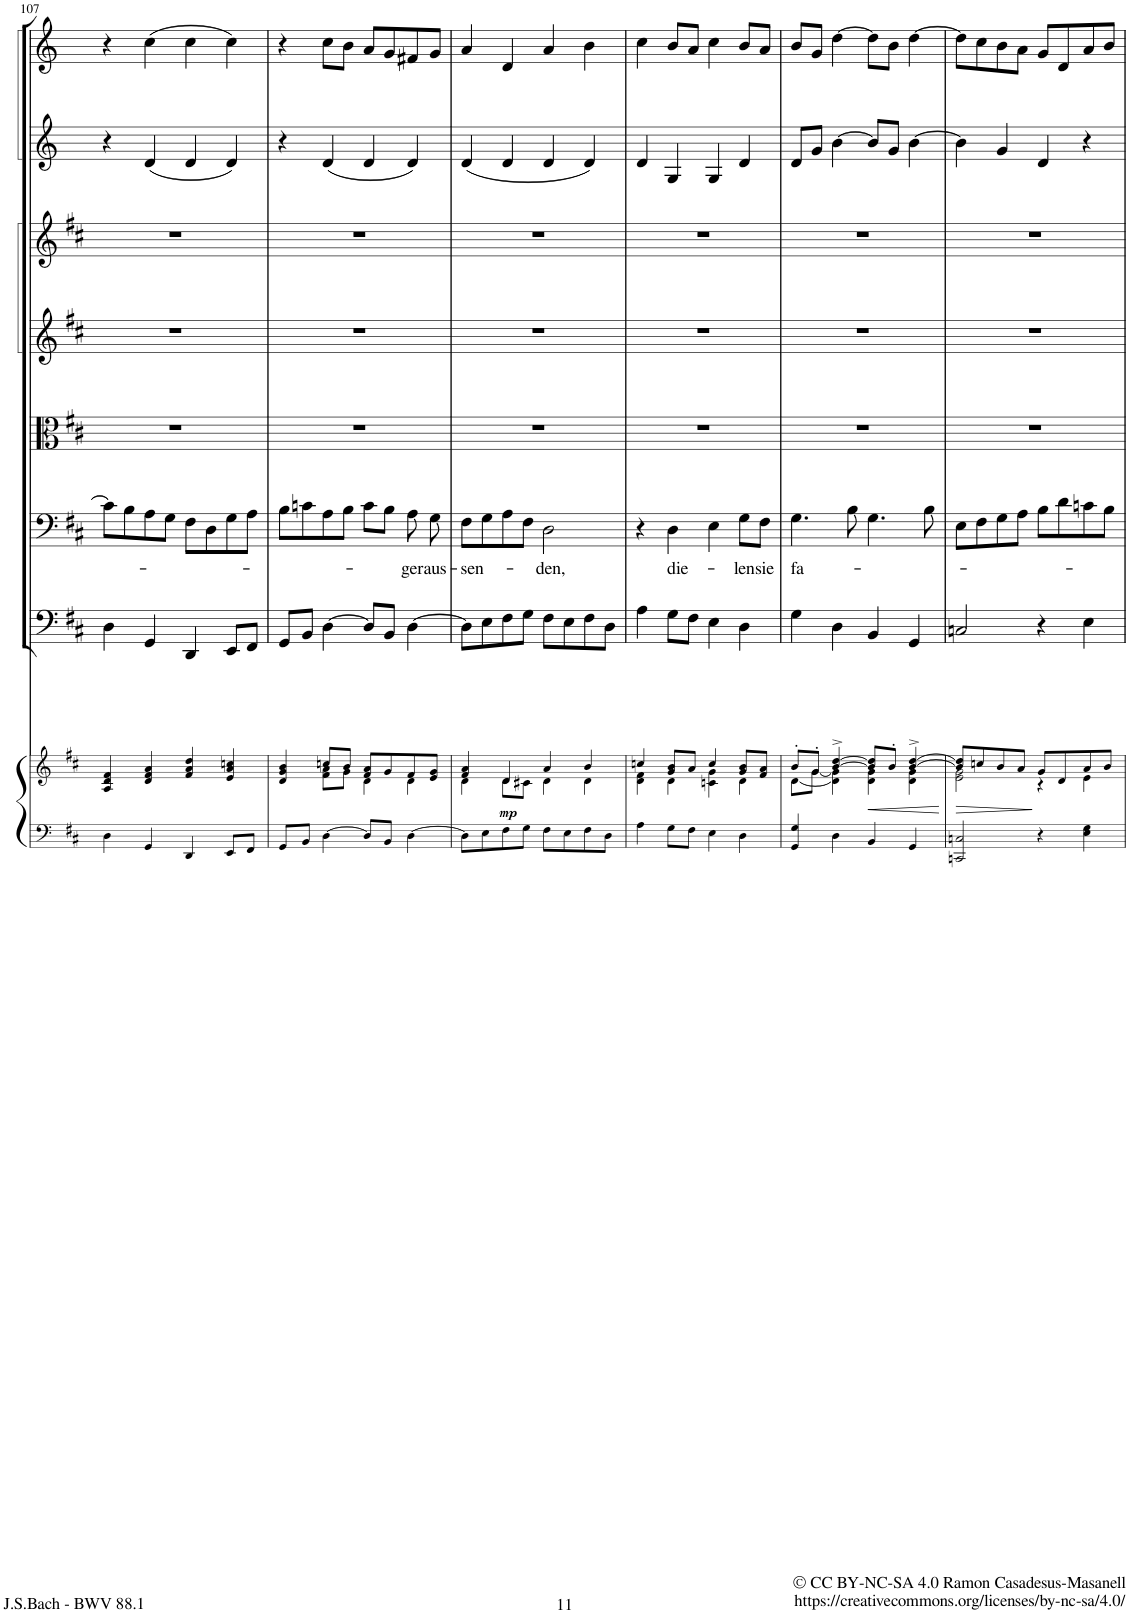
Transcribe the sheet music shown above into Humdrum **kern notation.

**kern	**kern	**dynam	**kern	**kern	**text	**kern	**kern
*part5	*part5	*part5	*part4	*part3	*part3	*part2	*part1
*staff6	*staff5	*staff5/6	*staff4	*staff3	*staff3	*staff2	*staff1
*I"Piano reduction	*	*	*I"Continuo	*I"Basso	*	*I"Corno II	*I"Corno I
*I'Pno	*	*	*	*	*	*	*
!!LO:PB:g=z
*clefF4	*clefG2	*	*clefF4	*clefF4	*	*clefG2	*clefG2
*	*	*	*	*	*	*ITrd3c5	*ITrd3c5
*k[f#c#]	*k[f#c#]	*	*k[f#c#]	*k[f#c#]	*	*k[]	*k[]
*M2/2	*M2/2	*	*M2/2	*M2/2	*	*M2/2	*M2/2
*met(c|)	*met(c|)	*	*met(c|)	*met(c|)	*	*met(c|)	*met(c|)
=107	=107	=107	=107	=107	=107	=107	=107
4D\	4A/ 4d/ 4f#/	.	4D\	8c\L]	.	4r	4r
.	.	.	.	8B\	.	.	.
4GG/	4d/ 4f#/ 4a/	.	4GG/	8A\	.	(4d/	(4cc\
.	.	.	.	8G\J	.	.	.
4DD/	4f#/ 4a/ 4dd/	.	4DD/	8F#\L	.	4d/	4cc\
.	.	.	.	8D\	.	.	.
8EE/L	4e/ 4a/ 4ccn/	.	8EE/L	8G\	.	4d/)	4cc\)
8FF#/J	.	.	8FF#/J	8A\J	.	.	.
=108	=108	=108	=108	=108	=108	=108	=108
*	*^	*	*	*	*	*	*
8GG/L	4d/ 4g/ 4b/	4ryy	.	8GG/L	8B\L	.	4r	4r
8BB/J	.	.	.	8BB/J	8cn\	.	.	.
[4D\	8ccn/L	8f#\ 8a\L	.	[4D\	8A\	.	(4d/	8cc\L
.	8b/J	8g\J	.	.	8B\J	.	.	8b\J
8D/L]	8f#/ 8a/L	4d\	.	8D/L]	8c\L	.	4d/	8a/L
8BB/J	8g/	.	.	8BB/J	8B\J	.	.	8g/
!	!	!	!	!	!	!LO:LY:b	!	!
[4D\	8f#/	4d\	.	[4D\	8A\	ger	4d/)	8f#X/
!	!	!	!	!	!	!LO:LY:b	!	!
.	8e/ 8g/J	.	.	.	8G\	aus-	.	8g/J
=109	=109	=109	=109	=109	=109	=109	=109	=109
!	!	!	!	!	!	!LO:LY:b	!	!
8D\L]	4f#/ 4a/	4d\	.	8D\L]	8F#\L	-sen-	(4d/	4a/
8E\	.	.	.	8E\	8G\	.	.	.
!	!	!	!LO:DY:b	!	!	!	!	!
8F#\	4d/	8d\L	mp	8F#\	8A\	.	4d/	4d/
8G\J	.	8c#X\J	.	8G\J	8F#\J	.	.	.
!	!	!	!	!	!	!LO:LY:b	!	!
8F#\L	4a/	4d\	.	8F#\L	2D\	-den,	4d/	4a/
8E\	.	.	.	8E\	.	.	.	.
8F#\	4b/	4d\	.	8F#\	.	.	4d/)	4b\
8D\J	.	.	.	8D\J	.	.	.	.
=110	=110	=110	=110	=110	=110	=110	=110	=110
4A\	4ccn/	4d\ 4f#\	.	4A\	4r	.	4d/	4cc\
!	!	!	!	!	!	!LO:LY:b	!	!
8G\L	8g/ 8b/L	4d\	.	8G\L	4D\	die-	4G/	8b/L
8F#\J	8a/J	.	.	8F#\J	.	.	.	8a/J
4E\	4cc/	4cn\ 4g\	.	4E\	4E\	.	4G/	4cc\
!	!	!	!	!	!	!LO:LY:b	!	!
4D\	8g/ 8b/L	4d\	.	4D\	8G\L	-len	4d/	8b/L
!	!	!	!	!	!	!LO:LY:b	!	!
.	8f#/ 8a/J	.	.	.	8F#\J	sie	.	8a/J
=111	=111	=111	=111	=111	=111	=111	=111	=111
!	!	!	!	!	!	!LO:LY:b	!	!
4GG/ 4G/	8b'/L	[8d\L	.	4G\	4.G\	fa-	8d/L	8b/L
.	8g'/J	[8g\J	.	.	.	.	8g/J	8g/J
4D\	[4b/^ [4dd/^	4d\] 4g\]	.	4D\	.	.	[4b\	[4dd\
.	.	.	.	.	8B\	.	.	.
!	!	!	!LO:HP:b	!	!	!	!	!
4BB/	8b/] 8dd/]L	4d\ 4g\	<	4BB/	4.G\	.	8b/L]	8dd\L]
.	8b'/J	.	.	.	.	.	8g/J	8b\J
4GG/	[4b/^ [4dd/^	4d\ 4g\	.	4GG/	.	.	[4b\	[4dd\
.	.	.	.	.	8B\	.	.	.
*	*v	*v	*	*	*	*	*	*
.	.	[	.	.	.	.	.
=112	=112	=112	=112	=112	=112	=112	=112
!	!	!LO:HP:b	!	!	!	!	!
*	*^	*	*	*	*	*	*
2CCn/ 2Cn/	8b/] 8dd/]L	2e\ 2g\	>	2Cn/	8E\L	.	4b\]	8dd\L]
.	8ccn/	.	.	.	8F#\	.	.	8cc\
.	8b/	.	.	.	8G\	.	4g/	8b\
.	8a/J	.	.	.	8A\J	.	.	8a\J
4r	8g/L	4r	]	4r	8B\L	.	4d/	8g/L
.	8d/	.	.	.	8d\	.	.	8d/
4E\ 4G\	8a/	4e\	.	4E\	8cn\	.	4r	8a/
.	8b/J	.	.	.	8B\J	.	.	8b/J
*	*v	*v	*	*	*	*	*	*
=	=	=	=	=	=	=	=
*-	*-	*-	*-	*-	*-	*-	*-
